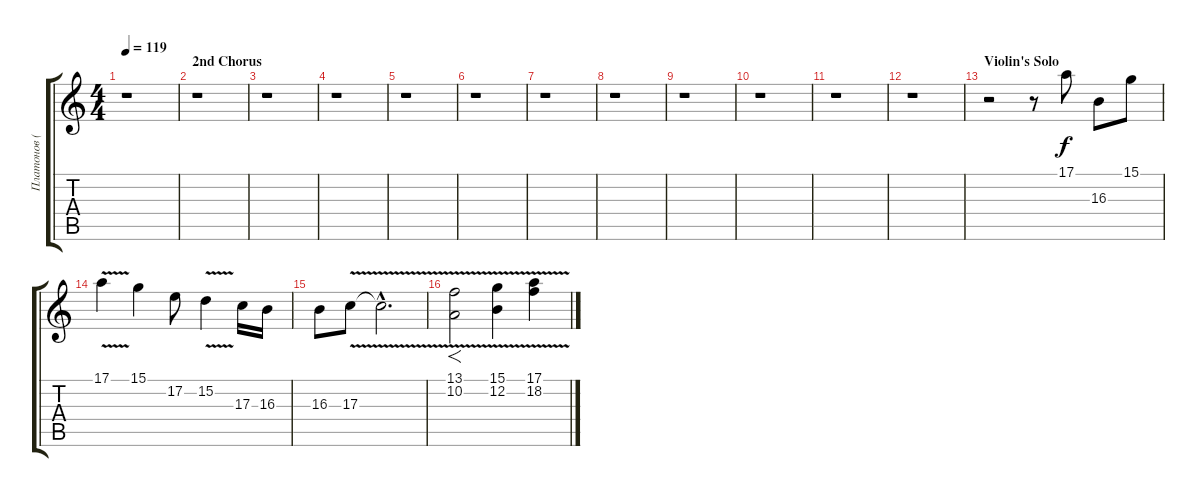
\track ("Платонов (Скрипка)" "Платонов (") {instrument violin}
\staff {score tabs}
\tuning (E4 B3 G3 D3 A2 E2) {hide}
\ts (4 4)
\tempo 119
\clef g2
\ks c
r.1{dy f} |
\section ("" "2nd Chorus")
r.1 |
r.1 |
r.1 |
r.1 |
r.1 |
r.1 |
r.1 |
r.1 |
r.1 |
r.1 |
r.1 |
\section ("" "Violin's Solo")
r.2 r.8 17.1.8 16.3.8 15.1.8 |
17.1{v}.4 15.1.4 17.2.8 15.2{v}.4 17.3.16 16.3.16 |
16.3.8 17.3{v}.8 17.3{hac t}.2{d} |
(13.1{v} 10.2{v}).2{f} (15.1{v} 12.2{v}).4 (17.1{v} 18.2{v}).4
